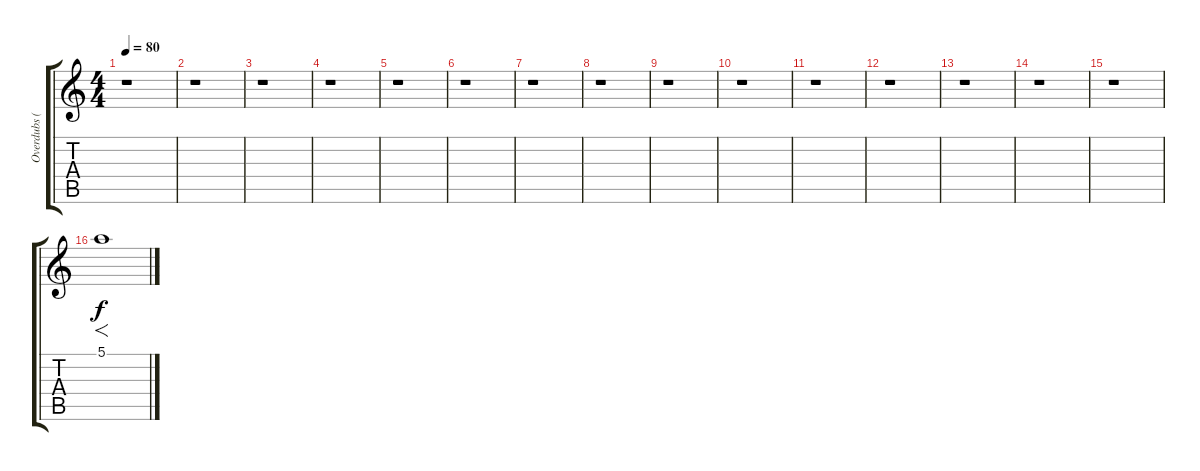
\track ("Overdubs (Guitare)" "Overdubs (") {instrument overdrivenguitar}
\staff {score tabs}
\tuning (E4 B3 G3 D3 A2 E2) {hide}
\ts (4 4)
\tempo 80
\clef g2
\ks c
r.1{dy f instrument overdrivenguitar} |
r.1 |
r.1 |
r.1 |
r.1 |
r.1 |
r.1 |
r.1 |
r.1 |
r.1 |
r.1 |
r.1 |
r.1 |
r.1 |
r.1 |
5.1.1{f}
